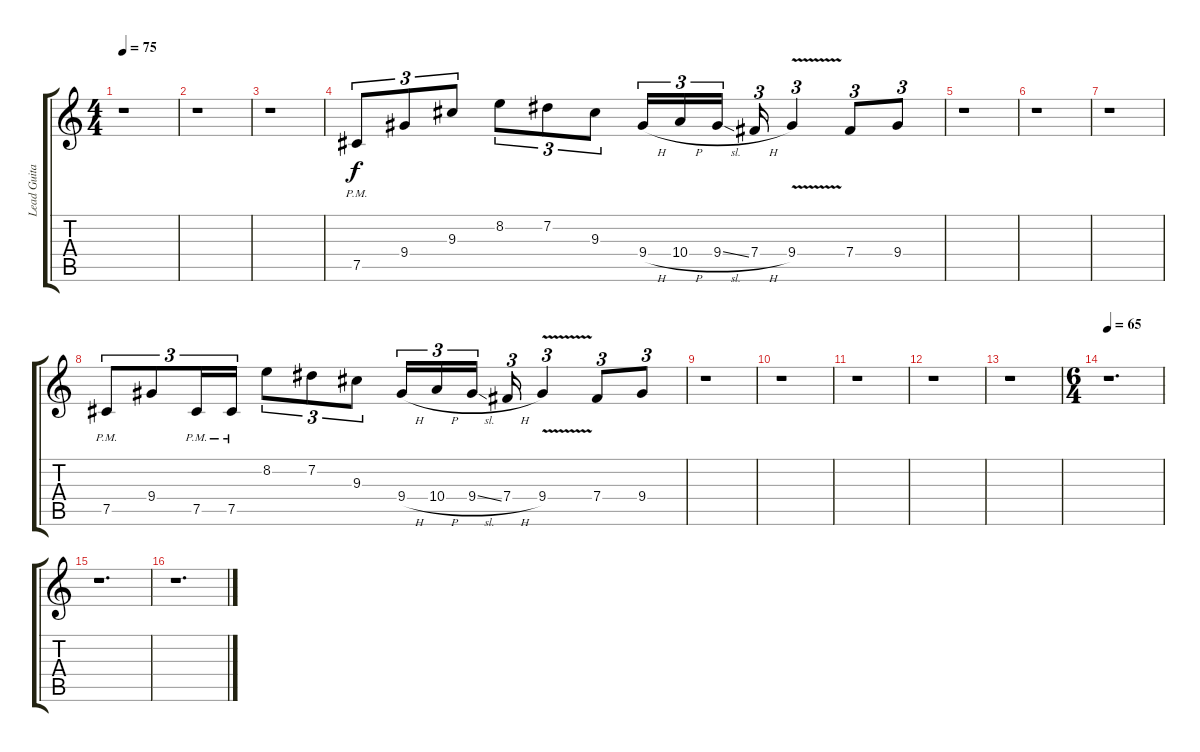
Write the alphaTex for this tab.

\track ("Lead Guitar 1 (Distortion)" "Lead Guita") {instrument overdrivenguitar}
\staff {score tabs}
\tuning (Db4 Ab3 E3 B2 Gb2 Db2) {hide}
\ts (4 4)
\tempo 75
\clef g2
\ks c
r.1{dy f} |
r.1 |
r.1 |
7.5{pm}.8{tu (3 2)} 9.4.8{tu (3 2)} 9.3.8{tu (3 2)} 8.2.8{tu (3 2)} 7.2.8{tu (3 2)} 9.3.8{tu (3 2)} 9.4{h}.16{tu (3 2)} 10.4{h}.16{tu (3 2)} 9.4{sl}.16{tu (3 2)} 7.4{h}.16{tu (3 2)} 9.4{v}.4{tu (3 2)} 7.4.8{tu (3 2)} 9.4.8{tu (3 2)} |
r.1 |
r.1 |
r.1 |
7.5{pm}.8{tu (3 2)} 9.4.8{tu (3 2)} 7.5{pm}.16{tu (3 2)} 7.5{pm}.16{tu (3 2)} 8.2.8{tu (3 2)} 7.2.8{tu (3 2)} 9.3.8{tu (3 2)} 9.4{h}.16{tu (3 2)} 10.4{h}.16{tu (3 2)} 9.4{sl}.16{tu (3 2)} 7.4{h}.16{tu (3 2)} 9.4{v}.4{tu (3 2)} 7.4.8{tu (3 2)} 9.4.8{tu (3 2)} |
r.1 |
r.1 |
r.1 |
r.1 |
r.1 |
\ts (6 4)
\tempo 65
r.1{d} |
r.1{d} |
r.1{d}
